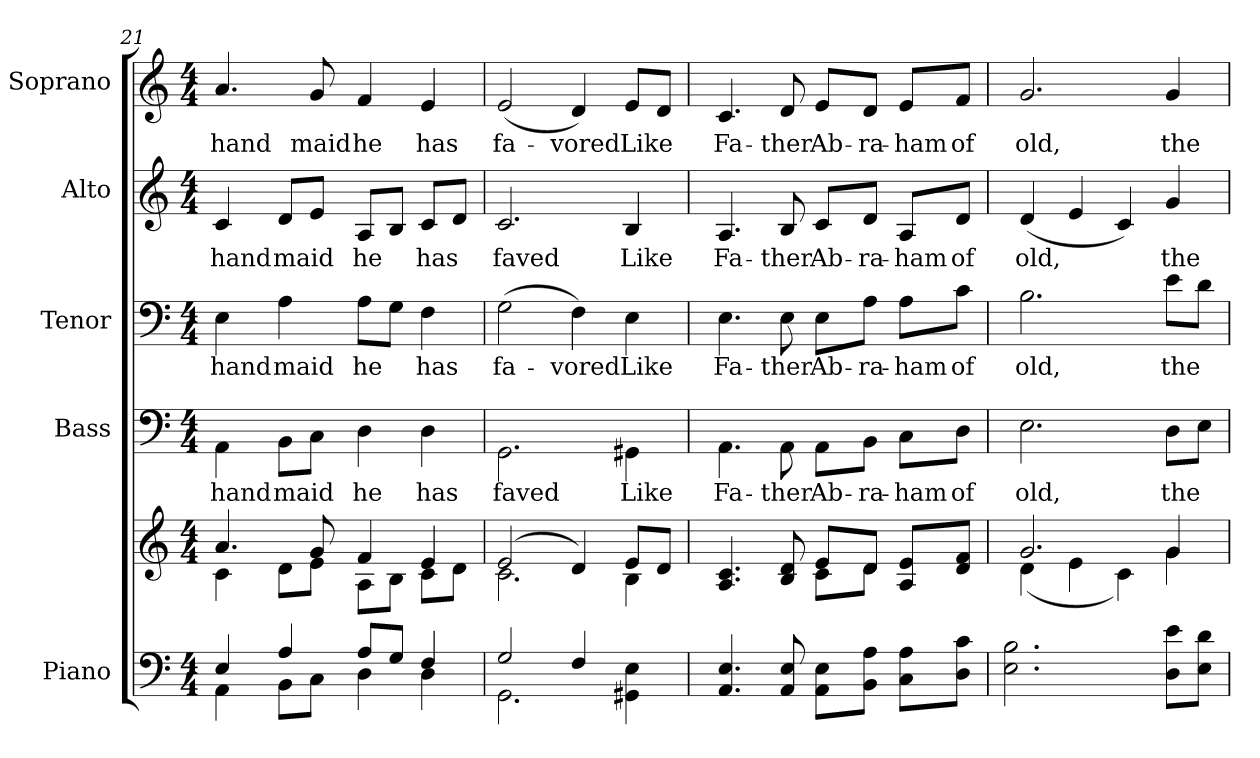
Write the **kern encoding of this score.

**kern	**kern	**kern	**text	**kern	**text	**kern	**text	**kern	**text
*part5	*part5	*part4	*part4	*part3	*part3	*part2	*part2	*part1	*part1
*staff6	*staff5	*staff4	*staff4	*staff3	*staff3	*staff2	*staff2	*staff1	*staff1
*I"Piano	*	*I"Bass	*	*I"Tenor	*	*I"Alto	*	*I"Soprano	*
*I'Pno.	*	*I'B.	*	*I'T.	*	*I'A.	*	*I'S.	*
*clefF4	*clefG2	*clefF4	*	*clefF4	*	*clefG2	*	*clefG2	*
*k[]	*k[]	*k[]	*	*k[]	*	*k[]	*	*k[]	*
*C:	*C:	*C:	*	*C:	*	*C:	*	*C:	*
*M4/4	*M4/4	*M4/4	*	*M4/4	*	*M4/4	*	*M4/4	*
=21	=21	=21	=21	=21	=21	=21	=21	=21	=21
*^	*^	*	*	*	*	*	*	*	*
!	!	!	!	!	!LO:LY:b:color=#000000	!	!	!	!	!	!
!	!	!	!	!	!	!	!LO:LY:b:color=#000000	!	!	!	!
!	!	!	!	!	!	!	!	!	!LO:LY:b:color=#000000	!	!
!	!	!	!	!	!	!	!	!	!	!	!LO:LY:b:color=#000000
4Ei/	4AAi\	4.ai/	4ci\	4AAi\	hand	4Ei\	hand	4ci/	hand	4.ai/	hand
!	!	!	!	!	!LO:LY:b:color=#000000	!	!	!	!	!	!
!	!	!	!	!	!	!	!LO:LY:b:color=#000000	!	!	!	!
!	!	!	!	!	!	!	!	!	!LO:LY:b:color=#000000	!	!
4Ai/	8BBi\L	.	8di\L	8BBi\L	maid	4Ai\	maid	8di/L	maid	.	.
!	!	!	!	!	!	!	!	!	!	!	!LO:LY:b:color=#000000
.	8Ci\J	8gi/	8ei\J	8Ci\J	.	.	.	8ei/J	.	8gi/	maid
!	!	!	!	!	!LO:LY:b:color=#000000	!	!	!	!	!	!
!	!	!	!	!	!	!	!LO:LY:b:color=#000000	!	!	!	!
!	!	!	!	!	!	!	!	!	!LO:LY:b:color=#000000	!	!
!	!	!	!	!	!	!	!	!	!	!	!LO:LY:b:color=#000000
8Ai/L	4Di\	4fi/	8Ai\L	4Di\	he	8Ai\L	he	8Ai/L	he	4fi/	he
8Gi/J	.	.	8Bi\J	.	.	8Gi\J	.	8Bi/J	.	.	.
!	!	!	!	!	!LO:LY:b:color=#000000	!	!	!	!	!	!
!	!	!	!	!	!	!	!LO:LY:b:color=#000000	!	!	!	!
!	!	!	!	!	!	!	!	!	!LO:LY:b:color=#000000	!	!
!	!	!	!	!	!	!	!	!	!	!	!LO:LY:b:color=#000000
4Fi/	4Di\	4ei/	8ci\L	4Di\	has	4Fi\	has	8ci/L	has	4ei/	has
.	.	.	8di\J	.	.	.	.	8di/J	.	.	.
!!LO:PB:g=z
=22	=22	=22	=22	=22	=22	=22	=22	=22	=22	=22	=22
!	!	!	!	!	!LO:LY:b:color=#000000	!	!	!	!	!	!
!	!	!	!	!	!	!	!LO:LY:b:color=#000000	!	!	!	!
!	!	!	!	!	!	!	!	!	!LO:LY:b:color=#000000	!	!
!	!	!	!	!	!	!	!	!	!	!	!LO:LY:b:color=#000000
2Gi/	2.GGi\	(2ei/	2.ci\	2.GGi\	faved	(2Gi\	fa-	2.ci/	faved	(2ei/	fa-
!	!	!	!	!	!	!	!LO:LY:b:color=#000000	!	!	!	!
!	!	!	!	!	!	!	!	!	!	!	!LO:LY:b:color=#000000
4Fi/	.	4di/)	.	.	.	4Fi\)	-vored	.	.	4di/)	-vored
!	!	!	!	!	!LO:LY:b:color=#000000	!	!	!	!	!	!
!	!	!	!	!	!	!	!LO:LY:b:color=#000000	!	!	!	!
!	!	!	!	!	!	!	!	!	!LO:LY:b:color=#000000	!	!
!	!	!	!	!	!	!	!	!	!	!	!LO:LY:b:color=#000000
4Ei/yy	4GG#Xi\ 4Ei	8ei/L	4Bi\	4GG#Xi\	Like	4Ei\	Like	4Bi/	Like	8ei/L	Like
.	.	8di/J	.	.	.	.	.	.	.	8di/J	.
=23	=23	=23	=23	=23	=23	=23	=23	=23	=23	=23	=23
!	!	!	!	!	!LO:LY:b:color=#000000	!	!	!	!	!	!
!	!	!	!	!	!	!	!LO:LY:b:color=#000000	!	!	!	!
!	!	!	!	!	!	!	!	!	!LO:LY:b:color=#000000	!	!
!	!	!	!	!	!	!	!	!	!	!	!LO:LY:b:color=#000000
4.AAi/ 4.Ei	4.Ei\yy	4.Ai/ 4.ci	4.Ai\yy	4.AAi\	Fa-	4.Ei\	Fa-	4.Ai/	Fa-	4.ci/	Fa-
!	!	!	!	!	!LO:LY:b:color=#000000	!	!	!	!	!	!
!	!	!	!	!	!	!	!LO:LY:b:color=#000000	!	!	!	!
!	!	!	!	!	!	!	!	!	!LO:LY:b:color=#000000	!	!
!	!	!	!	!	!	!	!	!	!	!	!LO:LY:b:color=#000000
8AAi/ 8Ei	8Ei\yy	8Bi/ 8di	8Bi\yy	8AAi\	-ther	8Ei\	-ther	8Bi/	-ther	8di/	-ther
!	!	!	!	!	!LO:LY:b:color=#000000	!	!	!	!	!	!
!	!	!	!	!	!	!	!LO:LY:b:color=#000000	!	!	!	!
!	!	!	!	!	!	!	!	!	!LO:LY:b:color=#000000	!	!
!	!	!	!	!	!	!	!	!	!	!	!LO:LY:b:color=#000000
8Ei/Lyy	8AAi\ 8EiL	8ei/L	8ci\L	8AAi\L	Ab-	8Ei\L	Ab-	8ci/L	Ab-	8ei/L	Ab-
!	!	!	!	!	!LO:LY:b:color=#000000	!	!	!	!	!	!
!	!	!	!	!	!	!	!LO:LY:b:color=#000000	!	!	!	!
!	!	!	!	!	!	!	!	!	!LO:LY:b:color=#000000	!	!
!	!	!	!	!	!	!	!	!	!	!	!LO:LY:b:color=#000000
8Ai/Jyy	8BBi\ 8AiJ	8di/J	8di\J	8BBi\J	-ra-	8Ai\J	-ra-	8di/J	-ra-	8di/J	-ra-
!	!	!	!	!	!LO:LY:b:color=#000000	!	!	!	!	!	!
!	!	!	!	!	!	!	!LO:LY:b:color=#000000	!	!	!	!
!	!	!	!	!	!	!	!	!	!LO:LY:b:color=#000000	!	!
!	!	!	!	!	!	!	!	!	!	!	!LO:LY:b:color=#000000
8Ai/Lyy	8Ci\ 8AiL	8Ai/ 8eiL	8Ai\Lyy	8Ci\L	-ham	8Ai\L	-ham	8Ai/L	-ham	8ei/L	-ham
!	!	!	!	!	!LO:LY:b:color=#000000	!	!	!	!	!	!
!	!	!	!	!	!	!	!LO:LY:b:color=#000000	!	!	!	!
!	!	!	!	!	!	!	!	!	!LO:LY:b:color=#000000	!	!
!	!	!	!	!	!	!	!	!	!	!	!LO:LY:b:color=#000000
8ci/Jyy	8Di\ 8ciJ	8di/ 8fiJ	8di\Jyy	8Di\J	of	8ci\J	of	8di/J	of	8fi/J	of
!!LO:PB:g=z
=24	=24	=24	=24	=24	=24	=24	=24	=24	=24	=24	=24
!	!	!	!	!	!LO:LY:b:color=#000000	!	!	!	!	!	!
!	!	!	!	!	!	!	!LO:LY:b:color=#000000	!	!	!	!
!	!	!	!	!	!	!	!	!	!LO:LY:b:color=#000000	!	!
!	!	!	!	!	!	!	!	!	!	!	!LO:LY:b:color=#000000
2.Bi/yy	2.Ei\ 2.Bi	2.gi/	(4di\	2.Ei\	old,	2.Bi\	old,	(4di/	old,	2.gi/	old,
.	.	.	4ei\	.	.	.	.	4ei/	.	.	.
.	.	.	4ci\)	.	.	.	.	4ci/)	.	.	.
!	!	!	!	!	!LO:LY:b:color=#000000	!	!	!	!	!	!
!	!	!	!	!	!	!	!LO:LY:b:color=#000000	!	!	!	!
!	!	!	!	!	!	!	!	!	!LO:LY:b:color=#000000	!	!
!	!	!	!	!	!	!	!	!	!	!	!LO:LY:b:color=#000000
8ei/Lyy	8Di\ 8eiL	4gi/	4gi\	8Di\L	the	8ei\L	the	4gi/	the	4gi/	the
8di/Jyy	8Ei\ 8diJ	.	.	8Ei\J	.	8di\J	.	.	.	.	.
*v	*v	*	*	*	*	*	*	*	*	*	*
*	*v	*v	*	*	*	*	*	*	*	*
=	=	=	=	=	=	=	=	=	=
*-	*-	*-	*-	*-	*-	*-	*-	*-	*-
